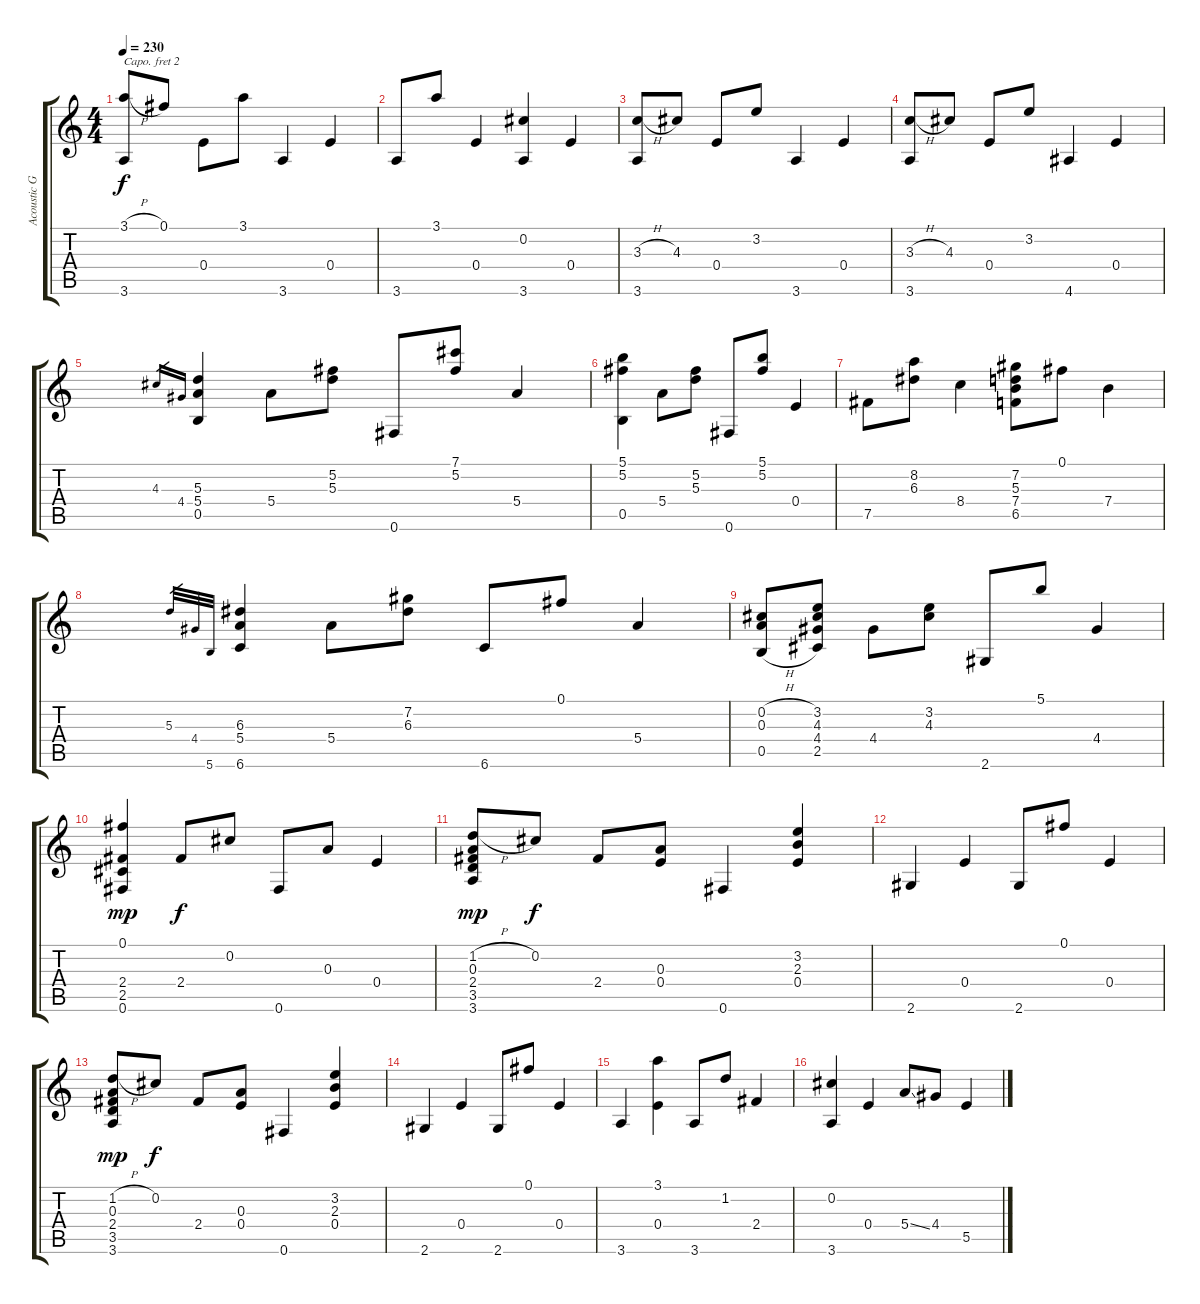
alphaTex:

\track ("Acoustic Guitar" "Acoustic G") {instrument acousticguitarsteel}
\staff {score tabs}
\capo 2
\tuning (E4 B3 G3 D3 A2 E2) {hide}
\ts (4 4)
\tempo 230
\clef g2
\ks c
(3.1{h} 3.6).8{dy f} 0.1.8 0.4.8 3.1.8 3.6.4 0.4.4 |
3.6.8 3.1.8 0.4.4 (0.2 3.6).4 0.4.4 |
(3.3{h} 3.6).8 4.3.8 0.4.8 3.2.8 3.6.4 0.4.4 |
(3.3{h} 3.6).8 4.3.8 0.4.8 3.2.8 4.6.4 0.4.4 |
4.3.16{gr} 4.4.16{gr} (5.3 5.4 0.5).4 5.4.8 (5.2 5.3).8 0.6.8 (7.1 5.2).8 5.4.4 |
(5.1 5.2 0.5).4 5.4.8 (5.2 5.3).8 0.6.8 (5.1 5.2).8 0.4.4 |
7.5.8 (8.2 6.3).8 8.4.4 (7.2 5.3 7.4 6.5).8 0.1.8 7.4.4 |
5.3.32{gr} 4.4.32{gr} 5.6.32{gr} (6.3 5.4 6.6).4 5.4.8 (7.2 6.3).8 6.6.8 0.1.8 5.4.4 |
(0.2{h} 0.3{h} 0.5{h}).8 (3.2 4.3 4.4 2.5).8 4.4.8 (3.2 4.3).8 2.6.8 5.1.8 4.4.4 |
(0.1 2.4 2.5 0.6).4{dy mp} 2.4.8{dy f} 0.2.8 0.6.8 0.3.8 0.4.4 |
(1.2{h} 0.3 2.4 3.5 3.6).8{dy mp} 0.2.8{dy f} 2.4.8 (0.3 0.4).8 0.6.4 (3.2 2.3 0.4).4 |
2.6.4 0.4.4 2.6.8 0.1.8 0.4.4 |
(1.2{h} 0.3 2.4 3.5 3.6).8{dy mp} 0.2.8{dy f} 2.4.8 (0.3 0.4).8 0.6.4 (3.2 2.3 0.4).4 |
2.6.4 0.4.4 2.6.8 0.1.8 0.4.4 |
3.6.4 (3.1 0.4).4 3.6.8 1.2.8 2.4.4 |
(0.2 3.6).4 0.4.4 5.4{ss}.8 4.4.8 5.5.4
